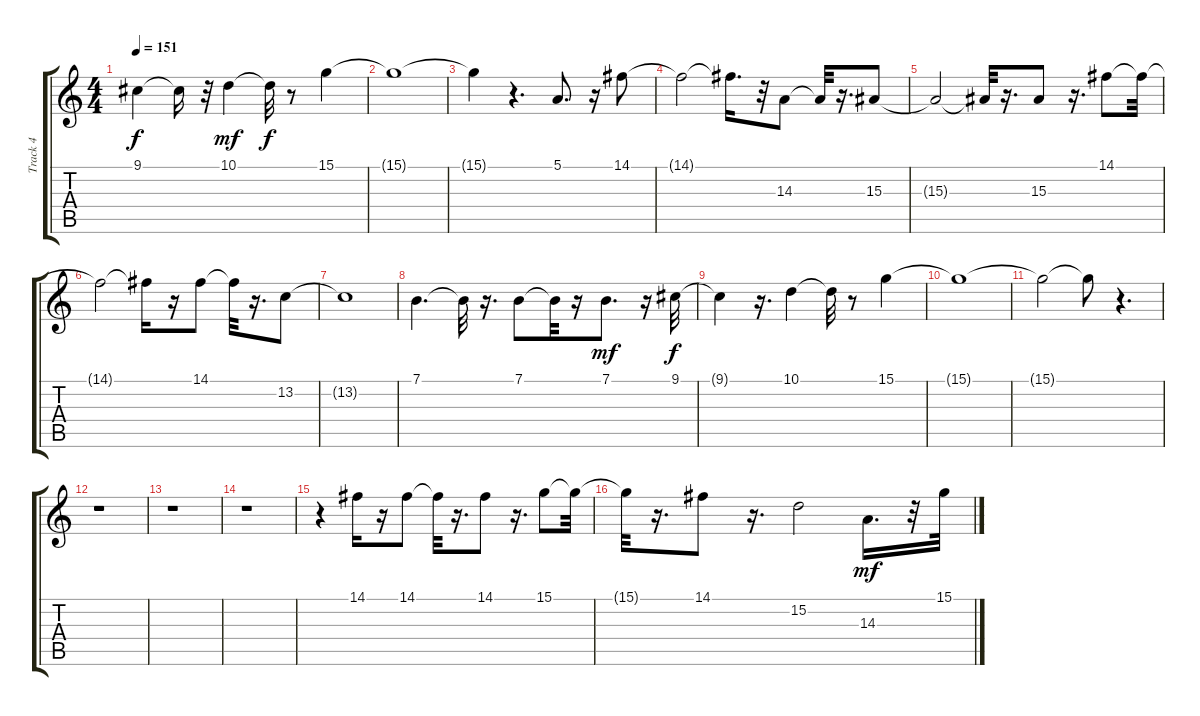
\track ("Track 4" "Track 4") {instrument synthvoice}
\staff {score tabs}
\tuning (E4 B3 G3 D3 A2 E2) {hide}
\ts (4 4)
\tempo 151
\clef g2
\ks c
9.1{t}.4{dy f} 9.1{t}.16 r.32 10.1.4{dy mf} 10.1{t}.32{dy f} r.8 15.1.4 |
15.1{t}.1 |
15.1{t}.4 r.4{d} 5.1.8{d} r.16 14.1.8 |
14.1{t}.2 14.1{t}.16{d} r.32 14.3.8 14.3{t}.32 r.16{d} 15.3.8 |
15.3{t}.2 15.3{t}.32 r.16{d} 15.3.8 r.16{d} 14.1.8 14.1{t}.32 |
14.1{t}.2 14.1{t}.16 r.16 14.1.8 14.1{t}.32 r.16{d} 13.2.8 |
13.2{t}.1 |
7.1.4{d} 7.1{t}.32 r.16{d} 7.1.8 7.1{t}.32 r.16 7.1.8{d dy mf} r.16 9.1.32{dy f} |
9.1{t}.4 r.16{d} 10.1.4 10.1{t}.32 r.8 15.1.4 |
15.1{t}.1 |
15.1{t}.2 15.1{t}.8 r.4{d} |
r.1 |
r.1 |
r.1 |
r.4 14.1.16{volume 11} r.16 14.1.8 14.1{t}.32 r.16{d} 14.1.8 r.16{d} 15.1.8 15.1{t}.32 |
15.1{t}.32 r.16{d} 14.1.8 r.16{d} 15.2.2 14.3.16{d dy mf} r.32 15.1.32
